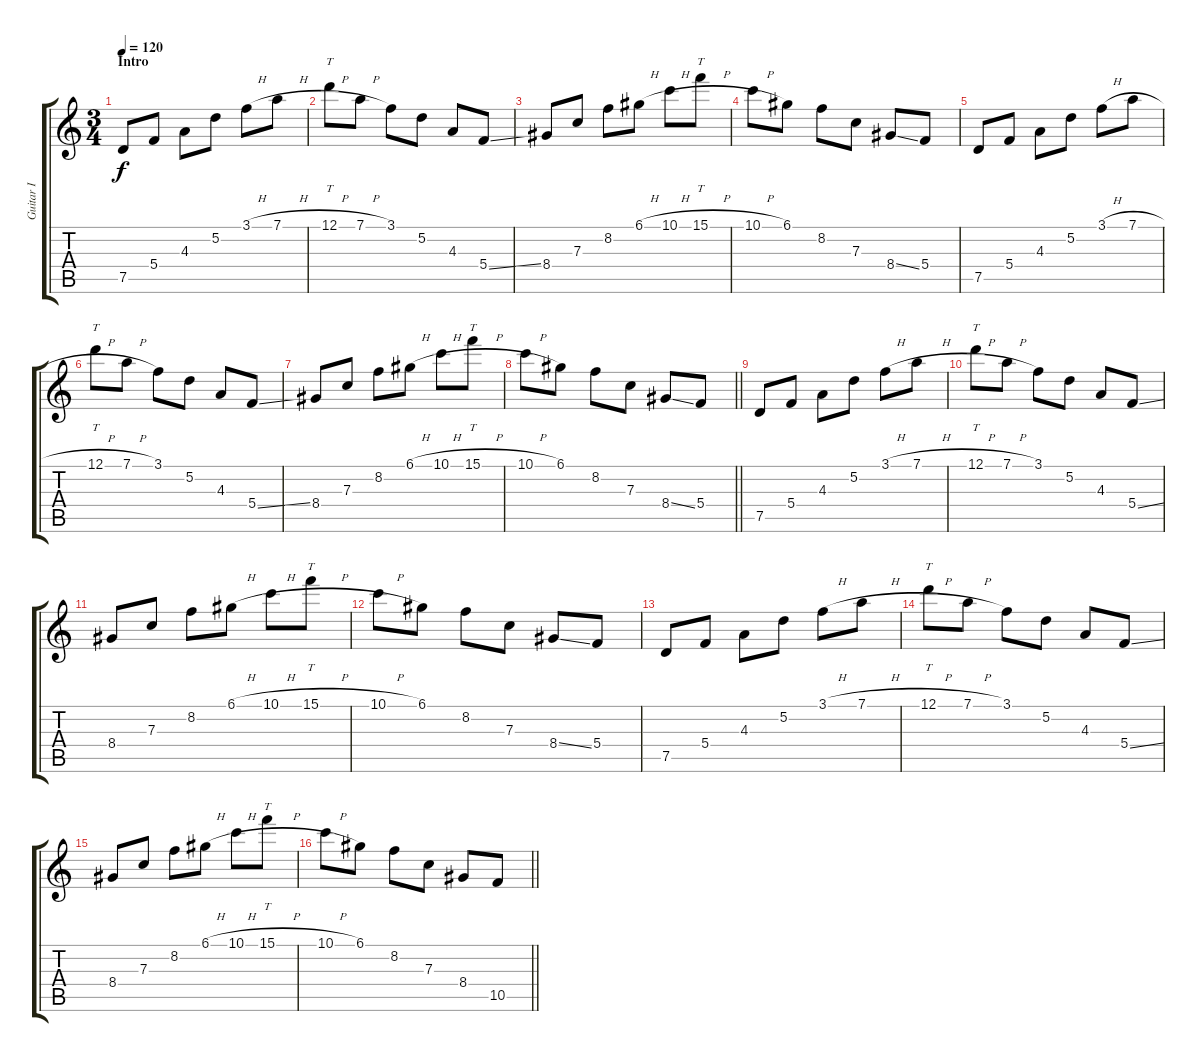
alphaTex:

\track ("Guitar I" "Guitar I") {instrument distortionguitar}
\staff {score tabs}
\tuning (D4 A3 F3 C3 G2 D2) {hide}
\ts (3 4)
\section ("" "Intro")
\tempo 120
\clef g2
\ks c
7.5.8{dy f instrument distortionguitar} 5.4.8 4.3.8 5.2.8 3.1{h}.8 7.1{h}.8 |
12.1{h}.8{tt} 7.1{h}.8 3.1.8 5.2.8 4.3.8 5.4{ss}.8 |
8.4.8 7.3.8 8.2.8 6.1{h}.8 10.1{h}.8 15.1{h}.8{tt} |
10.1{h}.8 6.1.8 8.2.8 7.3.8 8.4{ss}.8 5.4.8 |
7.5.8 5.4.8 4.3.8 5.2.8 3.1{h}.8 7.1{h}.8 |
12.1{h}.8{tt} 7.1{h}.8 3.1.8 5.2.8 4.3.8 5.4{ss}.8 |
8.4.8 7.3.8 8.2.8 6.1{h}.8 10.1{h}.8 15.1{h}.8{tt} |
\barLineRight lightlight
10.1{h}.8 6.1.8 8.2.8 7.3.8 8.4{ss}.8 5.4.8 |
\section ("" "")
7.5.8 5.4.8 4.3.8 5.2.8 3.1{h}.8 7.1{h}.8 |
12.1{h}.8{tt} 7.1{h}.8 3.1.8 5.2.8 4.3.8 5.4{ss}.8 |
8.4.8 7.3.8 8.2.8 6.1{h}.8 10.1{h}.8 15.1{h}.8{tt} |
10.1{h}.8 6.1.8 8.2.8 7.3.8 8.4{ss}.8 5.4.8 |
7.5.8 5.4.8 4.3.8 5.2.8 3.1{h}.8 7.1{h}.8 |
12.1{h}.8{tt} 7.1{h}.8 3.1.8 5.2.8 4.3.8 5.4{ss}.8 |
8.4.8 7.3.8 8.2.8 6.1{h}.8 10.1{h}.8 15.1{h}.8{tt} |
\barLineRight lightlight
10.1{h}.8 6.1.8 8.2.8 7.3.8 8.4.8 10.5{ss}.8
